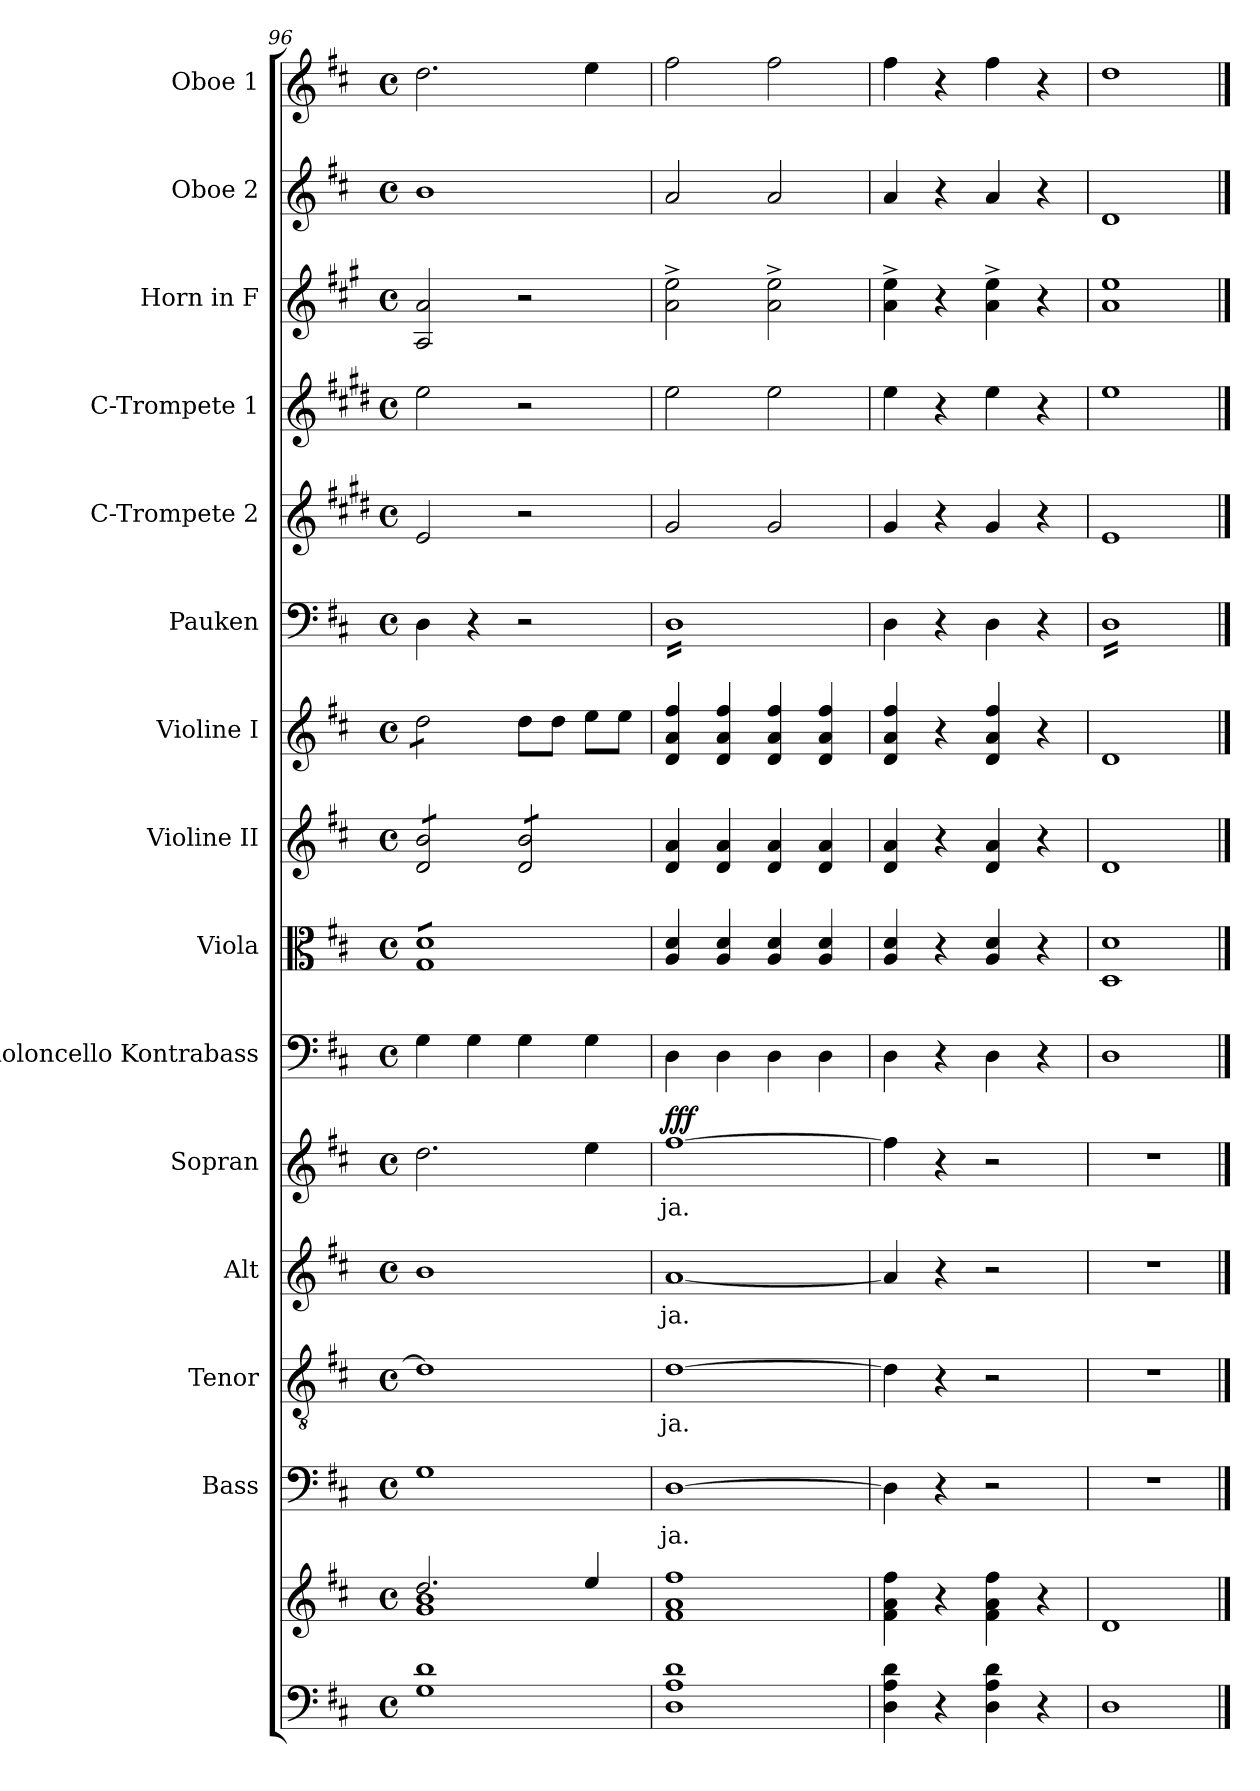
**kern	**kern	**kern	**text	**kern	**text	**kern	**text	**kern	**text	**dynam	**kern	**kern	**kern	**kern	**kern	**kern	**kern	**kern	**kern	**kern
*part15	*part15	*part14	*part14	*part13	*part13	*part12	*part12	*part11	*part11	*part11	*part10	*part9	*part8	*part7	*part6	*part5	*part4	*part3	*part2	*part1
*staff16	*staff15	*staff14	*staff14	*staff13	*staff13	*staff12	*staff12	*staff11	*staff11	*staff11	*staff10	*staff9	*staff8	*staff7	*staff6	*staff5	*staff4	*staff3	*staff2	*staff1
*	*	*I"Bass	*	*I"Tenor	*	*I"Alt	*	*I"Sopran	*	*	*I"Violoncello Kontrabass	*I"Viola	*I"Violine II	*I"Violine I	*I"Pauken	*I"C-Trompete 2	*I"C-Trompete 1	*I"Horn in F	*I"Oboe 2	*I"Oboe 1
*	*	*I'B.	*	*I'T.	*	*I'A.	*	*I'S.	*	*	*I'Vc. Kb.	*I'Vla.	*I'Vl. II	*I'Vl. I	*I'Pk.	*I'C Trp. 2	*I'C Trp. 1	*	*I'Ob. 2	*I'Ob. 1
*clefF4	*clefG2	*clefF4	*	*clefGv2	*	*clefG2	*	*clefG2	*	*	*clefF4	*clefC3	*clefG2	*clefG2	*clefF4	*clefG2	*clefG2	*clefG2	*clefG2	*clefG2
*	*	*	*	*	*	*	*	*	*	*	*ITrd7c12	*	*	*	*	*ITrd1c2	*ITrd1c2	*ITrd4c7	*	*
*k[f#c#]	*k[f#c#]	*k[f#c#]	*	*k[f#c#]	*	*k[f#c#]	*	*k[f#c#]	*	*	*k[f#c#]	*k[f#c#]	*k[f#c#]	*k[f#c#]	*k[f#c#]	*k[f#c#]	*k[f#c#]	*k[f#c#]	*k[f#c#]	*k[f#c#]
*D:	*D:	*D:	*	*D:	*	*D:	*	*D:	*	*	*D:	*D:	*D:	*D:	*D:	*D:	*D:	*D:	*D:	*D:
*M4/4	*M4/4	*M4/4	*	*M4/4	*	*M4/4	*	*M4/4	*	*	*M4/4	*M4/4	*M4/4	*M4/4	*M4/4	*M4/4	*M4/4	*M4/4	*M4/4	*M4/4
*met(c)	*met(c)	*met(c)	*	*met(c)	*	*met(c)	*	*met(c)	*	*	*met(c)	*met(c)	*met(c)	*met(c)	*met(c)	*met(c)	*met(c)	*met(c)	*met(c)	*met(c)
=96	=96	=96	=96	=96	=96	=96	=96	=96	=96	=96	=96	=96	=96	=96	=96	=96	=96	=96	=96	=96
*	*^	*	*	*	*	*	*	*	*	*	*	*	*	*	*	*	*	*	*	*
*	*	*	*	*	*	*	*	*	*	*	*	*	*tremolo	*	*	*	*	*	*	*	*
*	*	*	*	*	*	*	*	*	*	*	*	*	*	*tremolo	*	*	*	*	*	*	*
*	*	*	*	*	*	*	*	*	*	*	*	*	*	*	*tremolo	*	*	*	*	*	*
1G 1d	2.dd/	1g 1b	1G	.	1d]	.	1b	.	2.dd\	.	.	4GG\	8G 8dL	8d/ 8b/L	8dd\L	4D\	2d/	2dd\	2D/ 2d/	1b	2.dd\
.	.	.	.	.	.	.	.	.	.	.	.	.	8G 8d	8d/ 8b/	8dd\	.	.	.	.	.	.
.	.	.	.	.	.	.	.	.	.	.	.	4GG\	8G 8d	8d/ 8b/	8dd\	4r	.	.	.	.	.
.	.	.	.	.	.	.	.	.	.	.	.	.	8G 8d	8d/ 8b/J	8dd\J	.	.	.	.	.	.
*	*	*	*	*	*	*	*	*	*	*	*	*	*	*	*Xtremolo	*	*	*	*	*	*
.	.	.	.	.	.	.	.	.	.	.	.	4GG\	8G 8d	8d/ 8b/L	8dd\L	2r	2r	2r	2r	.	.
.	.	.	.	.	.	.	.	.	.	.	.	.	8G 8d	8d/ 8b/	8dd\J	.	.	.	.	.	.
.	4ee/	.	.	.	.	.	.	.	4ee\	.	.	4GG\	8G 8d	8d/ 8b/	8ee\L	.	.	.	.	.	4ee\
.	.	.	.	.	.	.	.	.	.	.	.	.	8G 8dJ	8d/ 8b/J	8ee\J	.	.	.	.	.	.
*	*	*	*	*	*	*	*	*	*	*	*	*	*	*Xtremolo	*	*	*	*	*	*	*
*	*	*	*	*	*	*	*	*	*	*	*	*	*Xtremolo	*	*	*	*	*	*	*	*
*	*v	*v	*	*	*	*	*	*	*	*	*	*	*	*	*	*	*	*	*	*	*
=97	=97	=97	=97	=97	=97	=97	=97	=97	=97	=97	=97	=97	=97	=97	=97	=97	=97	=97	=97	=97
!	!	!	!LO:LY:b	!	!LO:LY:b	!	!LO:LY:b	!	!LO:LY:b	!LO:DY:a	!	!	!	!	!	!	!	!	!	!
*	*	*	*	*	*	*	*	*	*	*	*	*	*	*	*tremolo	*	*	*	*	*
1D 1A 1d	1f# 1a 1ff#	[1D	-ja.	[1d	-ja.	[1a	-ja.	[1ff#	-ja.	fff	4DD\	4A/ 4d/	4d/ 4a/	4d/ 4a/ 4ff#/	16DLL	2f#/	2dd\	2d\^> 2a\^>	2a/	2ff#\
.	.	.	.	.	.	.	.	.	.	.	.	.	.	.	16D	.	.	.	.	.
.	.	.	.	.	.	.	.	.	.	.	.	.	.	.	16D	.	.	.	.	.
.	.	.	.	.	.	.	.	.	.	.	.	.	.	.	16D	.	.	.	.	.
.	.	.	.	.	.	.	.	.	.	.	4DD\	4A/ 4d/	4d/ 4a/	4d/ 4a/ 4ff#/	16D	.	.	.	.	.
.	.	.	.	.	.	.	.	.	.	.	.	.	.	.	16D	.	.	.	.	.
.	.	.	.	.	.	.	.	.	.	.	.	.	.	.	16D	.	.	.	.	.
.	.	.	.	.	.	.	.	.	.	.	.	.	.	.	16D	.	.	.	.	.
.	.	.	.	.	.	.	.	.	.	.	4DD\	4A/ 4d/	4d/ 4a/	4d/ 4a/ 4ff#/	16D	2f#/	2dd\	2d\^> 2a\^>	2a/	2ff#\
.	.	.	.	.	.	.	.	.	.	.	.	.	.	.	16D	.	.	.	.	.
.	.	.	.	.	.	.	.	.	.	.	.	.	.	.	16D	.	.	.	.	.
.	.	.	.	.	.	.	.	.	.	.	.	.	.	.	16D	.	.	.	.	.
.	.	.	.	.	.	.	.	.	.	.	4DD\	4A/ 4d/	4d/ 4a/	4d/ 4a/ 4ff#/	16D	.	.	.	.	.
.	.	.	.	.	.	.	.	.	.	.	.	.	.	.	16D	.	.	.	.	.
.	.	.	.	.	.	.	.	.	.	.	.	.	.	.	16D	.	.	.	.	.
.	.	.	.	.	.	.	.	.	.	.	.	.	.	.	16DJJ	.	.	.	.	.
*	*	*	*	*	*	*	*	*	*	*	*	*	*	*	*Xtremolo	*	*	*	*	*
=98	=98	=98	=98	=98	=98	=98	=98	=98	=98	=98	=98	=98	=98	=98	=98	=98	=98	=98	=98	=98
4D\ 4A\ 4d\	4f#\ 4a\ 4ff#\	4D\]	.	4d\]	.	4a/]	.	4ff#\]	.	.	4DD\	4A/ 4d/	4d/ 4a/	4d/ 4a/ 4ff#/	4D\	4f#/	4dd\	4d\^> 4a\^>	4a/	4ff#\
4r	4r	4r	.	4r	.	4r	.	4r	.	.	4r	4r	4r	4r	4r	4r	4r	4r	4r	4r
4D\ 4A\ 4d\	4f#\ 4a\ 4ff#\	2r	.	2r	.	2r	.	2r	.	.	4DD\	4A/ 4d/	4d/ 4a/	4d/ 4a/ 4ff#/	4D\	4f#/	4dd\	4d\^> 4a\^>	4a/	4ff#\
4r	4r	.	.	.	.	.	.	.	.	.	4r	4r	4r	4r	4r	4r	4r	4r	4r	4r
=99	=99	=99	=99	=99	=99	=99	=99	=99	=99	=99	=99	=99	=99	=99	=99	=99	=99	=99	=99	=99
*	*	*	*	*	*	*	*	*	*	*	*	*	*	*	*tremolo	*	*	*	*	*
1D	1d	1r	.	1r	.	1r	.	1r	.	.	1DD	1D 1d	1d	1d	16DLL	1d	1dd	1d 1a	1d	1dd
.	.	.	.	.	.	.	.	.	.	.	.	.	.	.	16D	.	.	.	.	.
.	.	.	.	.	.	.	.	.	.	.	.	.	.	.	16D	.	.	.	.	.
.	.	.	.	.	.	.	.	.	.	.	.	.	.	.	16D	.	.	.	.	.
.	.	.	.	.	.	.	.	.	.	.	.	.	.	.	16D	.	.	.	.	.
.	.	.	.	.	.	.	.	.	.	.	.	.	.	.	16D	.	.	.	.	.
.	.	.	.	.	.	.	.	.	.	.	.	.	.	.	16D	.	.	.	.	.
.	.	.	.	.	.	.	.	.	.	.	.	.	.	.	16D	.	.	.	.	.
.	.	.	.	.	.	.	.	.	.	.	.	.	.	.	16D	.	.	.	.	.
.	.	.	.	.	.	.	.	.	.	.	.	.	.	.	16D	.	.	.	.	.
.	.	.	.	.	.	.	.	.	.	.	.	.	.	.	16D	.	.	.	.	.
.	.	.	.	.	.	.	.	.	.	.	.	.	.	.	16D	.	.	.	.	.
.	.	.	.	.	.	.	.	.	.	.	.	.	.	.	16D	.	.	.	.	.
.	.	.	.	.	.	.	.	.	.	.	.	.	.	.	16D	.	.	.	.	.
.	.	.	.	.	.	.	.	.	.	.	.	.	.	.	16D	.	.	.	.	.
.	.	.	.	.	.	.	.	.	.	.	.	.	.	.	16DJJ	.	.	.	.	.
*	*	*	*	*	*	*	*	*	*	*	*	*	*	*	*Xtremolo	*	*	*	*	*
==	==	==	==	==	==	==	==	==	==	==	==	==	==	==	==	==	==	==	==	==
*-	*-	*-	*-	*-	*-	*-	*-	*-	*-	*-	*-	*-	*-	*-	*-	*-	*-	*-	*-	*-
